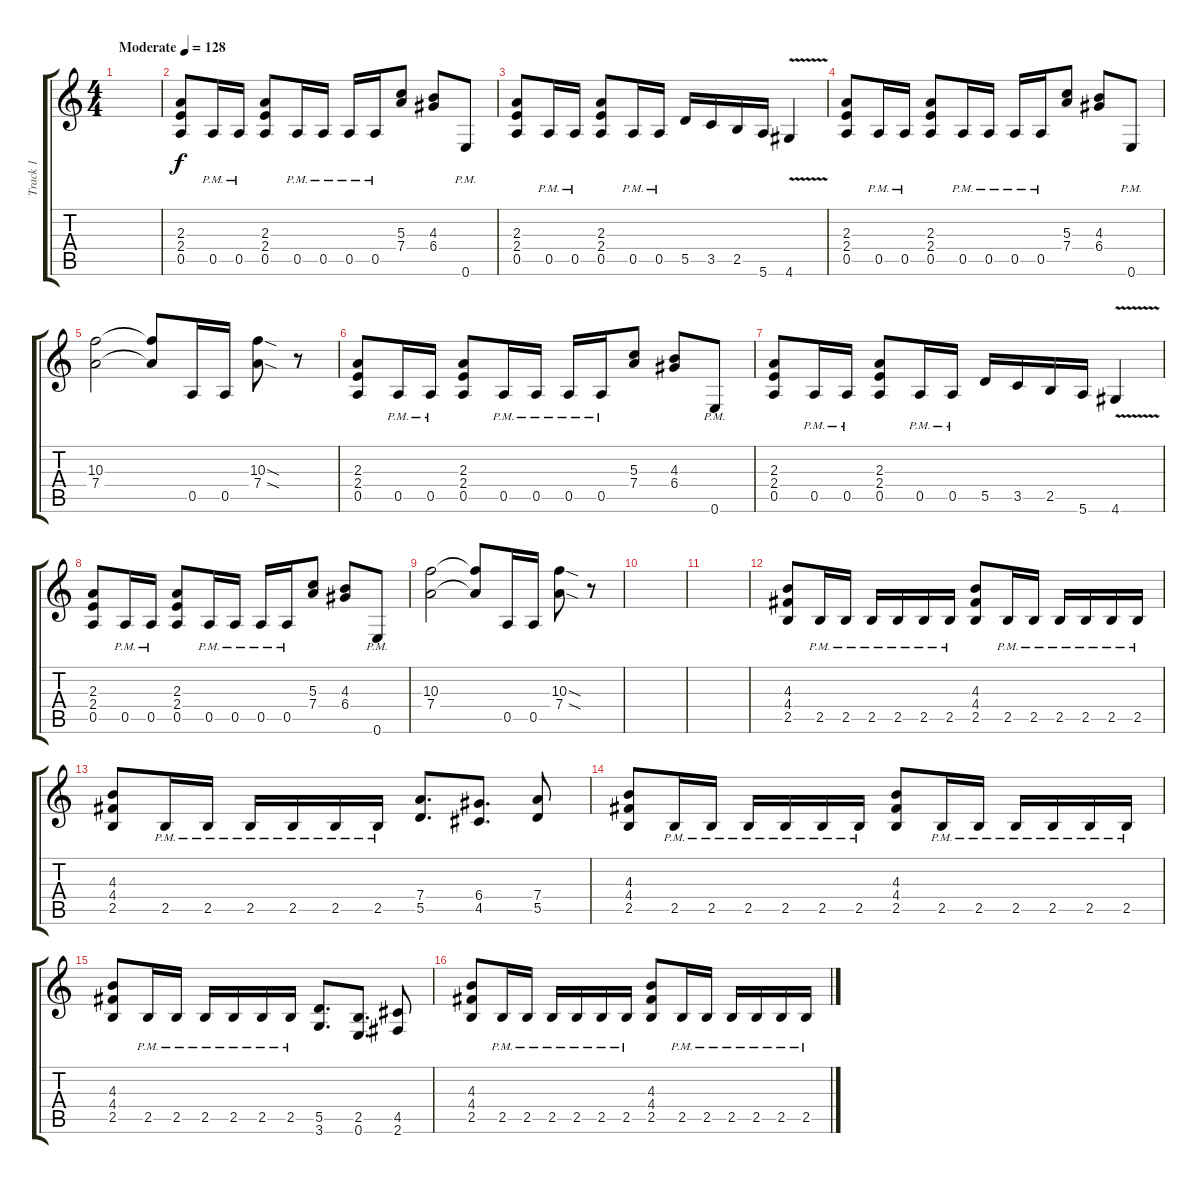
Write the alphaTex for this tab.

\track ("Track 1" "Track 1") {instrument distortionguitar}
\staff {score tabs}
\tuning (E4 B3 G3 D3 A2 E2) {hide}
\ts (4 4)
\tempo (128 "Moderate")
\clef g2
\ks c
|
(2.3 2.4 0.5).8 0.5{pm}.16 0.5{pm}.16 (2.3 2.4 0.5).8 0.5{pm}.16 0.5{pm}.16 0.5{pm}.16 0.5{pm}.16 (5.3 7.4).8 (4.3 6.4).8 0.6{pm}.8 |
(2.3 2.4 0.5).8 0.5{pm}.16 0.5{pm}.16 (2.3 2.4 0.5).8 0.5{pm}.16 0.5{pm}.16 5.5.16 3.5.16 2.5.16 5.6.16 4.6{v}.4 |
(2.3 2.4 0.5).8 0.5{pm}.16 0.5{pm}.16 (2.3 2.4 0.5).8 0.5{pm}.16 0.5{pm}.16 0.5{pm}.16 0.5{pm}.16 (5.3 7.4).8 (4.3 6.4).8 0.6{pm}.8 |
(10.3 7.4).2 (10.3{t} 7.4{t}).8 0.5.16 0.5.16 (10.3{sod} 7.4{sod}).8 r.8 |
(2.3 2.4 0.5).8 0.5{pm}.16 0.5{pm}.16 (2.3 2.4 0.5).8 0.5{pm}.16 0.5{pm}.16 0.5{pm}.16 0.5{pm}.16 (5.3 7.4).8 (4.3 6.4).8 0.6{pm}.8 |
(2.3 2.4 0.5).8 0.5{pm}.16 0.5{pm}.16 (2.3 2.4 0.5).8 0.5{pm}.16 0.5{pm}.16 5.5.16 3.5.16 2.5.16 5.6.16 4.6{v}.4 |
(2.3 2.4 0.5).8 0.5{pm}.16 0.5{pm}.16 (2.3 2.4 0.5).8 0.5{pm}.16 0.5{pm}.16 0.5{pm}.16 0.5{pm}.16 (5.3 7.4).8 (4.3 6.4).8 0.6{pm}.8 |
(10.3 7.4).2 (10.3{t} 7.4{t}).8 0.5.16 0.5.16 (10.3{sod} 7.4{sod}).8 r.8 |
|
|
(4.3 4.4 2.5).8 2.5{pm}.16 2.5{pm}.16 2.5{pm}.16 2.5{pm}.16 2.5{pm}.16 2.5{pm}.16 (4.3 4.4 2.5).8 2.5{pm}.16 2.5{pm}.16 2.5{pm}.16 2.5{pm}.16 2.5{pm}.16 2.5{pm}.16 |
(4.3 4.4 2.5).8 2.5{pm}.16 2.5{pm}.16 2.5{pm}.16 2.5{pm}.16 2.5{pm}.16 2.5{pm}.16 (7.4 5.5).8{d} (6.4 4.5).8{d} (7.4 5.5).8 |
(4.3 4.4 2.5).8 2.5{pm}.16 2.5{pm}.16 2.5{pm}.16 2.5{pm}.16 2.5{pm}.16 2.5{pm}.16 (4.3 4.4 2.5).8 2.5{pm}.16 2.5{pm}.16 2.5{pm}.16 2.5{pm}.16 2.5{pm}.16 2.5{pm}.16 |
(4.3 4.4 2.5).8 2.5{pm}.16 2.5{pm}.16 2.5{pm}.16 2.5{pm}.16 2.5{pm}.16 2.5{pm}.16 (5.5 3.6).8{d} (2.5 0.6).8{d} (4.5 2.6).8 |
(4.3 4.4 2.5).8 2.5{pm}.16 2.5{pm}.16 2.5{pm}.16 2.5{pm}.16 2.5{pm}.16 2.5{pm}.16 (4.3 4.4 2.5).8 2.5{pm}.16 2.5{pm}.16 2.5{pm}.16 2.5{pm}.16 2.5{pm}.16 2.5{pm}.16
